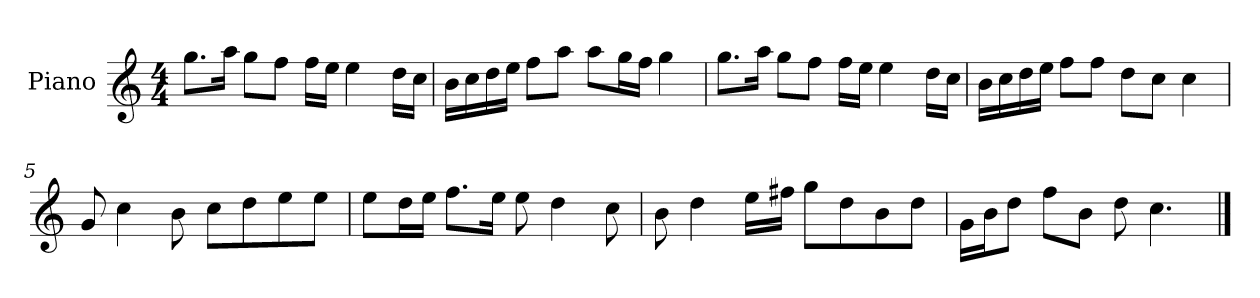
**kern
*part1
*staff1
*I"Piano
*I'P-no
*clefG2
*k[]
*M4/4
*MM90
=1
8.gg\L
16aa\Jk
8gg\L
8ff\J
16ff\LL
16ee\JJ
4ee\
16dd\LL
16cc\JJ
=2
16b\LL
16cc\
16dd\
16ee\JJ
8ff\L
8aa\J
8aa\L
16gg\L
16ff\JJ
4gg\
=3
8.gg\L
16aa\Jk
8gg\L
8ff\J
16ff\LL
16ee\JJ
4ee\
16dd\LL
16cc\JJ
=4
16b\LL
16cc\
16dd\
16ee\JJ
8ff\L
8ff\J
8dd\L
8cc\J
4cc\
!!LO:LB:g=z
=5
8g/
4cc\
8b\
8cc\L
8dd\
8ee\
8ee\J
=6
8ee\L
16dd\L
16ee\JJ
8.ff\L
16ee\Jk
8ee\
4dd\
8cc\
=7
8b\
4dd\
16ee\LL
16ff#X\JJ
8gg\L
8dd\
8b\
8dd\J
=8
16g\LL
16b\J
8dd\J
8ff\L
8b\J
8dd\
4.cc\
==
*-
